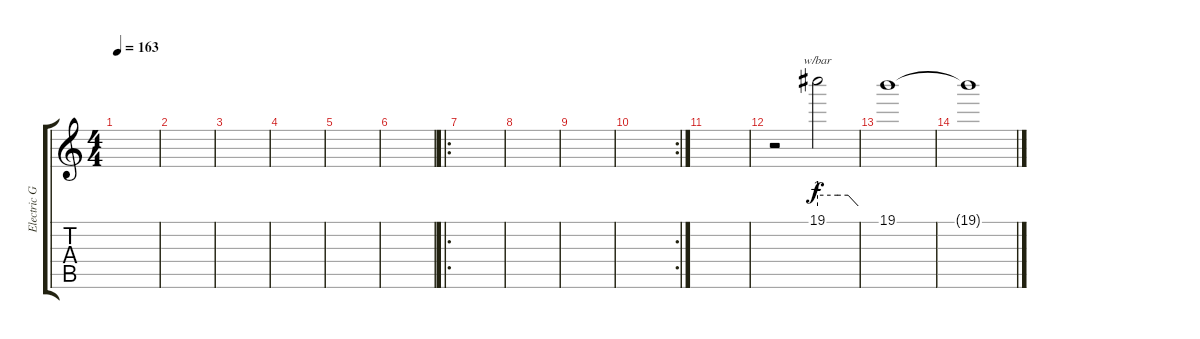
\track ("Electric Guitar" "Electric G") {instrument distortionguitar}
\staff {score tabs}
\tuning (E4 B3 G3 D3 A2 E2) {hide}
\ts (4 4)
\tempo 163
\clef g2
\ks c
|
|
|
|
|
|
\ro
|
|
|
\rc 2
|
|
r.2{volume 7 balance 12} 19.1.2{tbe (custom default 0 4 30 4 45 4 60 0)} |
19.1.1 |
19.1{t}.1
